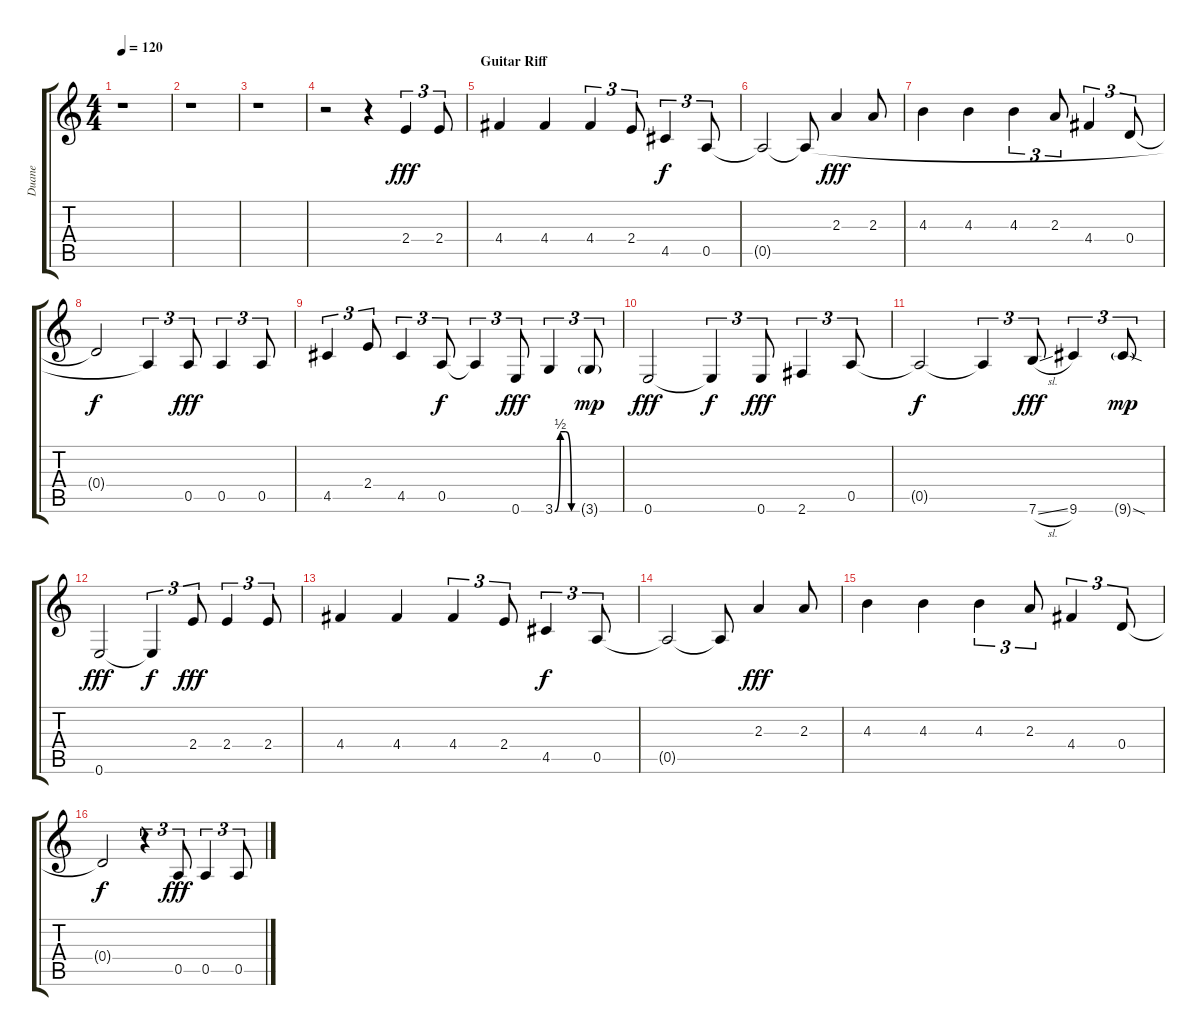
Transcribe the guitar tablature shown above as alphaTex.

\track ("Duane" "Duane") {instrument electricguitarjazz}
\staff {score tabs}
\tuning (E4 B3 G3 D3 A2 E2) {hide}
\ts (4 4)
\tempo 120
\clef g2
\ks c
r.1{dy fff instrument electricguitarjazz} |
r.1 |
r.1 |
r.2 r.4 2.4.4{tu (3 2)} 2.4.8{tu (3 2)} |
\section ("" "Guitar Riff")
4.4.4 4.4.4 4.4.4{tu (3 2)} 2.4.8{tu (3 2)} 4.5.4{tu (3 2) dy f} 0.5.8{tu (3 2)} |
0.5{t}.2 0.5{t}.8 2.3.4{dy fff} 2.3.8 |
4.3.4 4.3.4 4.3.4{tu (3 2)} 2.3.8{tu (3 2)} 4.4.4{tu (3 2)} 0.4.8{tu (3 2)} |
0.4{t}.2{dy f} 0.5{t}.4{tu (3 2)} 0.5.8{tu (3 2) dy fff} 0.5.4{tu (3 2)} 0.5.8{tu (3 2)} |
4.5.4{tu (3 2)} 2.4.8{tu (3 2)} 4.5.4{tu (3 2)} 0.5.8{tu (3 2) dy f} 0.5{t}.4{tu (3 2)} 0.6.8{tu (3 2) dy fff} 3.6{be (custom 0 0 15 2 30 2 45 0 60 0)}.4{tu (3 2)} 3.6{g}.8{tu (3 2) dy mp} |
0.6.2{dy fff} 0.6{t}.4{tu (3 2) dy f} 0.6.8{tu (3 2) dy fff} 2.6.4{tu (3 2)} 0.5.8{tu (3 2)} |
0.5{t}.2{dy f} 0.5{t}.4{tu (3 2)} 7.6{sl}.8{tu (3 2) dy fff} 9.6.4{tu (3 2)} 9.6{sod g}.8{tu (3 2) dy mp} |
0.6.2{dy fff} 0.6{t}.4{tu (3 2) dy f} 2.4.8{tu (3 2) dy fff} 2.4.4{tu (3 2)} 2.4.8{tu (3 2)} |
4.4.4 4.4.4 4.4.4{tu (3 2)} 2.4.8{tu (3 2)} 4.5.4{tu (3 2) dy f} 0.5.8{tu (3 2)} |
0.5{t}.2 0.5{t}.8 2.3.4{dy fff} 2.3.8 |
4.3.4 4.3.4 4.3.4{tu (3 2)} 2.3.8{tu (3 2)} 4.4.4{tu (3 2)} 0.4.8{tu (3 2)} |
0.4{t}.2{dy f} r.4{tu (3 2)} 0.5.8{tu (3 2) dy fff} 0.5.4{tu (3 2)} 0.5.8{tu (3 2)}
